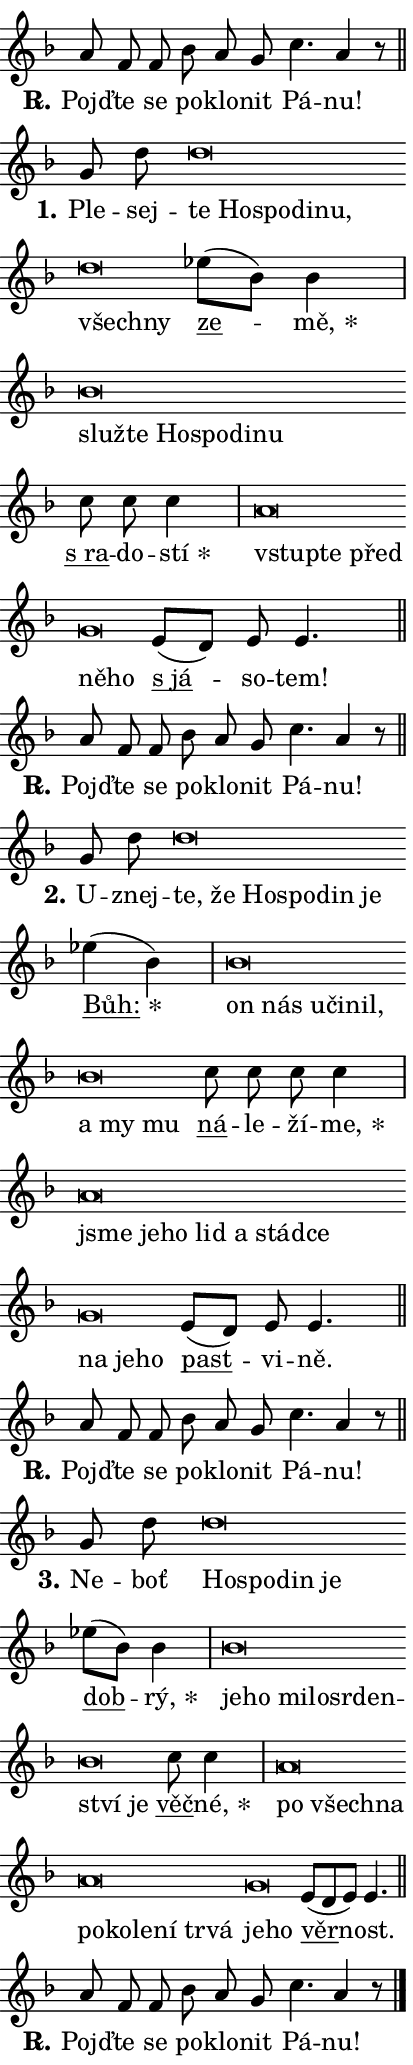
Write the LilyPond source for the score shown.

\version "2.24.0"
\header { tagline = "" }
\paper {
  indent = 0\cm
  top-margin = 0\cm
  right-margin = 0.13\cm % to fit lyric hyphens
  bottom-margin = 0\cm
  left-margin = 0\cm
  paper-width = 7\cm
  page-breaking = #ly:one-page-breaking
  system-system-spacing.basic-distance = #11
  score-system-spacing.basic-distance = #11
  ragged-last = ##f
}


%% Author: Thomas Morley
%% https://lists.gnu.org/archive/html/lilypond-user/2020-05/msg00002.html
#(define (line-position grob)
"Returns position of @var[grob} in current system:
   @code{'start}, if at first time-step
   @code{'end}, if at last time-step
   @code{'middle} otherwise
"
  (let* ((col (ly:item-get-column grob))
         (ln (ly:grob-object col 'left-neighbor))
         (rn (ly:grob-object col 'right-neighbor))
         (col-to-check-left (if (ly:grob? ln) ln col))
         (col-to-check-right (if (ly:grob? rn) rn col))
         (break-dir-left
           (and
             (ly:grob-property col-to-check-left 'non-musical #f)
             (ly:item-break-dir col-to-check-left)))
         (break-dir-right
           (and
             (ly:grob-property col-to-check-right 'non-musical #f)
             (ly:item-break-dir col-to-check-right))))
        (cond ((eqv? 1 break-dir-left) 'start)
              ((eqv? -1 break-dir-right) 'end)
              (else 'middle))))

#(define (tranparent-at-line-position vctor)
  (lambda (grob)
  "Relying on @code{line-position} select the relevant enry from @var{vctor}.
Used to determine transparency,"
    (case (line-position grob)
      ((end) (not (vector-ref vctor 0)))
      ((middle) (not (vector-ref vctor 1)))
      ((start) (not (vector-ref vctor 2))))))

noteHeadBreakVisibility =
#(define-music-function (break-visibility)(vector?)
"Makes @code{NoteHead}s transparent relying on @var{break-visibility}"
#{
  \override NoteHead.transparent =
    #(tranparent-at-line-position break-visibility)
#})

#(define delete-ledgers-for-transparent-note-heads
  (lambda (grob)
    "Reads whether a @code{NoteHead} is transparent.
If so this @code{NoteHead} is removed from @code{'note-heads} from
@var{grob}, which is supposed to be @code{LedgerLineSpanner}.
As a result ledgers are not printed for this @code{NoteHead}"
    (let* ((nhds-array (ly:grob-object grob 'note-heads))
           (nhds-list
             (if (ly:grob-array? nhds-array)
                 (ly:grob-array->list nhds-array)
                 '()))
           ;; Relies on the transparent-property being done before
           ;; Staff.LedgerLineSpanner.after-line-breaking is executed.
           ;; This is fragile ...
           (to-keep
             (remove
               (lambda (nhd)
                 (ly:grob-property nhd 'transparent #f))
               nhds-list)))
      ;; TODO find a better method to iterate over grob-arrays, similiar
      ;; to filter/remove etc for lists
      ;; For now rebuilt from scratch
      (set! (ly:grob-object grob 'note-heads)  '())
      (for-each
        (lambda (nhd)
          (ly:pointer-group-interface::add-grob grob 'note-heads nhd))
        to-keep))))

squashNotes = {
  \override NoteHead.X-extent = #'(-0.2 . 0.2)
  \override NoteHead.Y-extent = #'(-0.75 . 0)
  \override NoteHead.stencil =
    #(lambda (grob)
       (let ((pos (ly:grob-property grob 'staff-position)))
         (begin
           (if (< pos -7) (display "ERROR: Lower brevis then expected\n") (display ""))
           (if (<= pos -6) ly:text-interface::print ly:note-head::print))))
}
unSquashNotes = {
  \revert NoteHead.X-extent
  \revert NoteHead.Y-extent
  \revert NoteHead.stencil
}

hideNotes = \noteHeadBreakVisibility #begin-of-line-visible
unHideNotes = \noteHeadBreakVisibility #all-visible

% work-around for resetting accidentals
% https://lilypond.org/doc/v2.23/Documentation/notation/displaying-rhythms#unmetered-music
cadenzaMeasure = {
  \cadenzaOff
  \partial 1024 s1024
  \cadenzaOn
}

#(define-markup-command (accent layout props text) (markup?)
  "Underline accented syllable"
  (interpret-markup layout props
    #{\markup \override #'(offset . 4.3) \underline { #text }#}))

responsum = \markup \concat {
  "R" \hspace #-1.05 \path #0.1 #'((moveto 0 0.07) (lineto 0.9 0.8)) \hspace #0.05 "."
}

spaceSize = #0.6828661417322834 % exact space size for TeX Gyre Schola

\layout {
  \context {
    \Staff
    \remove "Time_signature_engraver"
    \override LedgerLineSpanner.after-line-breaking = #delete-ledgers-for-transparent-note-heads
  }
  \context {
    \Lyrics {
      \override LyricSpace.minimum-distance = \spaceSize
      \override LyricText.font-name = #"TeX Gyre Schola"
      \override LyricText.font-size = 1
      \override StanzaNumber.font-name = #"TeX Gyre Schola Bold"
      \override StanzaNumber.font-size = 1
    }
  }
  \context {
    \Score 
    \override NoteHead.text =
      #(lambda (grob) 
        (let ((pos (ly:grob-property grob 'staff-position)))
          #{\markup {
            \combine
              \halign #-0.55 \raise #(if (= pos -6) 0 0.5) \override #'(thickness . 2) \draw-line #'(3.2 . 0)
              \musicglyph "noteheads.sM1"
          }#}))
  }
}

% magnetic-lyrics.ily
%
%   written by
%     Jean Abou Samra <jean@abou-samra.fr>
%     Werner Lemberg <wl@gnu.org>
%
%   adapted by
%     Jiri Hon <jiri.hon@gmail.com>
%
% Version 2022-Apr-15

% https://www.mail-archive.com/lilypond-user@gnu.org/msg149350.html

#(define (Left_hyphen_pointer_engraver context)
   "Collect syllable-hyphen-syllable occurrences in lyrics and store
them in properties.  This engraver only looks to the left.  For
example, if the lyrics input is @code{foo -- bar}, it does the
following.

@itemize @bullet
@item
Set the @code{text} property of the @code{LyricHyphen} grob between
@q{foo} and @q{bar} to @code{foo}.

@item
Set the @code{left-hyphen} property of the @code{LyricText} grob with
text @q{foo} to the @code{LyricHyphen} grob between @q{foo} and
@q{bar}.
@end itemize

Use this auxiliary engraver in combination with the
@code{lyric-@/text::@/apply-@/magnetic-@/offset!} hook."
   (let ((hyphen #f)
         (text #f))
     (make-engraver
      (acknowledgers
       ((lyric-syllable-interface engraver grob source-engraver)
        (set! text grob)))
      (end-acknowledgers
       ((lyric-hyphen-interface engraver grob source-engraver)
        ;(when (not (grob::has-interface grob 'lyric-space-interface))
          (set! hyphen grob)));)
      ((stop-translation-timestep engraver)
       (when (and text hyphen)
         (ly:grob-set-object! text 'left-hyphen hyphen))
       (set! text #f)
       (set! hyphen #f)))))

#(define (lyric-text::apply-magnetic-offset! grob)
   "If the space between two syllables is less than the value in
property @code{LyricText@/.details@/.squash-threshold}, move the right
syllable to the left so that it gets concatenated with the left
syllable.

Use this function as a hook for
@code{LyricText@/.after-@/line-@/breaking} if the
@code{Left_@/hyphen_@/pointer_@/engraver} is active."
   (let ((hyphen (ly:grob-object grob 'left-hyphen #f)))
     (when hyphen
       (let ((left-text (ly:spanner-bound hyphen LEFT)))
         (when (grob::has-interface left-text 'lyric-syllable-interface)
           (let* ((common (ly:grob-common-refpoint grob left-text X))
                  (this-x-ext (ly:grob-extent grob common X))
                  (left-x-ext
                   (begin
                     ;; Trigger magnetism for left-text.
                     (ly:grob-property left-text 'after-line-breaking)
                     (ly:grob-extent left-text common X)))
                  ;; `delta` is the gap width between two syllables.
                  (delta (- (interval-start this-x-ext)
                            (interval-end left-x-ext)))
                  (details (ly:grob-property grob 'details))
                  (threshold (assoc-get 'squash-threshold details 0.2)))
             (when (< delta threshold)
               (let* (;; We have to manipulate the input text so that
                      ;; ligatures crossing syllable boundaries are not
                      ;; disabled.  For languages based on the Latin
                      ;; script this is essentially a beautification.
                      ;; However, for non-Western scripts it can be a
                      ;; necessity.
                      (lt (ly:grob-property left-text 'text))
                      (rt (ly:grob-property grob 'text))
                      (is-space (grob::has-interface hyphen 'lyric-space-interface))
                      (space (if is-space " " ""))
                      (extra-delta (if is-space spaceSize 0))
                      ;; Append new syllable.
                      (ltrt-space (if (and (string? lt) (string? rt))
                                (string-append lt space rt)
                                (make-concat-markup (list lt space rt))))
                      ;; Right-align `ltrt` to the right side.
                      (ltrt-space-markup (grob-interpret-markup
                               grob
                               (make-translate-markup
                                (cons (interval-length this-x-ext) 0)
                                (make-right-align-markup ltrt-space)))))
                 (begin
                   ;; Don't print `left-text`.
                   (ly:grob-set-property! left-text 'stencil #f)
                   ;; Set text and stencil (which holds all collected
                   ;; syllables so far) and shift it to the left.
                   (ly:grob-set-property! grob 'text ltrt-space)
                   (ly:grob-set-property! grob 'stencil ltrt-space-markup)
                   (ly:grob-translate-axis! grob (- (- delta extra-delta)) X))))))))))


#(define (lyric-hyphen::displace-bounds-first grob)
   ;; Make very sure this callback isn't triggered too early.
   (let ((left (ly:spanner-bound grob LEFT))
         (right (ly:spanner-bound grob RIGHT)))
     (ly:grob-property left 'after-line-breaking)
     (ly:grob-property right 'after-line-breaking)
     (ly:lyric-hyphen::print grob)))

squashThreshold = #0.4

\layout {
  \context {
    \Lyrics
    \consists #Left_hyphen_pointer_engraver
    \override LyricText.after-line-breaking =
      #lyric-text::apply-magnetic-offset!
    \override LyricHyphen.stencil = #lyric-hyphen::displace-bounds-first
    \override LyricText.details.squash-threshold = \squashThreshold
    \override LyricHyphen.minimum-distance = 0
    \override LyricHyphen.minimum-length = \squashThreshold
  }
}

squashText = \override LyricText.details.squash-threshold = 9999
unSquashText = \override LyricText.details.squash-threshold = \squashThreshold

leftText = \override LyricText.self-alignment-X = #LEFT
unLeftText = \revert LyricText.self-alignment-X

starOffset = #(lambda (grob) 
                (let ((x_offset (ly:self-alignment-interface::aligned-on-x-parent grob)))
                  (if (= x_offset 0) 0 (+ x_offset 1.2))))

star = #(define-music-function (syllable)(string?)
"Append star separator at the end of a syllable"
#{
  \once \override LyricText.X-offset = #starOffset
  \lyricmode { \markup {
    #syllable
    \override #'((font-name . "TeX Gyre Schola Bold")) \hspace #0.2 \lower #0.65 \larger "*"
  } }
#})

starAccent = #(define-music-function (syllable)(string?)
"Append star separator at the end of a syllable and make accent"
#{
  \once \override LyricText.X-offset = #starOffset
  \lyricmode { \markup {
    \accent #syllable
    \override #'((font-name . "TeX Gyre Schola Bold")) \hspace #0.2 \lower #0.65 \larger "*"
  } }
#})

breath = #(define-music-function (syllable)(string?)
"Append breathing indicator at the end of a syllable"
#{
  \lyricmode { \markup { #syllable "+" } }
#})

optionalBreath = #(define-music-function (syllable)(string?)
"Append optional breathing indicator at the end of a syllable"
#{
  \lyricmode { \markup { #syllable "(+)" } }
#})


\score {
    <<
        \new Voice = "melody" { \cadenzaOn \key f \major \relative { a'8 f f bes a g c4. a4 r8 \cadenzaMeasure \bar "||" \break } }
        \new Lyrics \lyricsto "melody" { \lyricmode { \set stanza = \responsum
Pojď -- te se po -- klo -- nit Pá -- nu! } }
    >>
    \layout {}
}

\score {
    <<
        \new Voice = "melody" { \cadenzaOn \key f \major \relative { g'8 d' \bar "" \squashNotes d\breve*1/16 \hideNotes \breve*1/16 \bar "" \breve*1/16 \bar "" \breve*1/16 \bar "" \breve*1/16 \bar "" \breve*1/16 \breve*1/16 \bar "" \unHideNotes \unSquashNotes \bar "" es8[( bes)] bes4 \cadenzaMeasure \bar "|" \squashNotes bes\breve*1/16 \hideNotes \breve*1/16 \bar "" \breve*1/16 \bar "" \breve*1/16 \bar "" \breve*1/16 \breve*1/16 \bar "" \unHideNotes \unSquashNotes \bar "" c8 c c4 \cadenzaMeasure \bar "|" \squashNotes a\breve*1/16 \hideNotes \breve*1/16 \breve*1/16 \bar "" \unHideNotes \unSquashNotes \squashNotes g\breve*1/16 \hideNotes \breve*1/16 \bar "" \unHideNotes \unSquashNotes \bar "" e8[( d)] e e4. \cadenzaMeasure \bar "||" \break } }
        \new Lyrics \lyricsto "melody" { \lyricmode { \set stanza = "1."
Ple -- sej -- \leftText te \squashText Ho -- spo -- di -- nu, všech -- ny \unLeftText \unSquashText \markup \accent ze -- \star mě, \leftText služ -- \squashText te Ho -- spo -- di -- nu \unLeftText \unSquashText \markup \accent "s ra" -- do -- \star stí \leftText vstup -- \squashText te před \unSquashText ně -- \squashText ho \unLeftText \unSquashText \markup \accent "s já" -- so -- tem! } }
    >>
    \layout {}
}

\score {
    <<
        \new Voice = "melody" { \cadenzaOn \key f \major \relative { a'8 f f bes a g c4. a4 r8 \cadenzaMeasure \bar "||" \break } }
        \new Lyrics \lyricsto "melody" { \lyricmode { \set stanza = \responsum
Pojď -- te se po -- klo -- nit Pá -- nu! } }
    >>
    \layout {}
}

\score {
    <<
        \new Voice = "melody" { \cadenzaOn \key f \major \relative { g'8 d' \bar "" \squashNotes d\breve*1/16 \hideNotes \breve*1/16 \bar "" \breve*1/16 \bar "" \breve*1/16 \bar "" \breve*1/16 \breve*1/16 \bar "" \unHideNotes \unSquashNotes \bar "" es4( bes) \cadenzaMeasure \bar "|" \squashNotes bes\breve*1/16 \hideNotes \breve*1/16 \bar "" \breve*1/16 \bar "" \breve*1/16 \bar "" \breve*1/16 \bar "" \breve*1/16 \bar "" \breve*1/16 \breve*1/16 \bar "" \unHideNotes \unSquashNotes \bar "" c8 c c c4 \cadenzaMeasure \bar "|" \squashNotes a\breve*1/16 \hideNotes \breve*1/16 \bar "" \breve*1/16 \bar "" \breve*1/16 \bar "" \breve*1/16 \bar "" \breve*1/16 \breve*1/16 \bar "" \unHideNotes \unSquashNotes \squashNotes g\breve*1/16 \hideNotes \breve*1/16 \breve*1/16 \bar "" \unHideNotes \unSquashNotes \bar "" e8[( d)] e e4. \cadenzaMeasure \bar "||" \break } }
        \new Lyrics \lyricsto "melody" { \lyricmode { \set stanza = "2."
U -- znej -- \leftText te, \squashText že Ho -- spo -- din je \unLeftText \unSquashText \starAccent Bůh: \leftText on \squashText nás u -- či -- nil, a my mu \unLeftText \unSquashText \markup \accent ná -- le -- ží -- \star me, \leftText jsme \squashText je -- ho lid a stád -- ce \unSquashText na \squashText je -- ho \unLeftText \unSquashText \markup \accent past -- vi -- ně. } }
    >>
    \layout {}
}

\score {
    <<
        \new Voice = "melody" { \cadenzaOn \key f \major \relative { a'8 f f bes a g c4. a4 r8 \cadenzaMeasure \bar "||" \break } }
        \new Lyrics \lyricsto "melody" { \lyricmode { \set stanza = \responsum
Pojď -- te se po -- klo -- nit Pá -- nu! } }
    >>
    \layout {}
}

\score {
    <<
        \new Voice = "melody" { \cadenzaOn \key f \major \relative { g'8 d' \bar "" \squashNotes d\breve*1/16 \hideNotes \breve*1/16 \bar "" \breve*1/16 \breve*1/16 \bar "" \unHideNotes \unSquashNotes \bar "" es8[( bes)] bes4 \cadenzaMeasure \bar "|" \squashNotes bes\breve*1/16 \hideNotes \breve*1/16 \bar "" \breve*1/16 \bar "" \breve*1/16 \bar "" \breve*1/16 \bar "" \breve*1/16 \bar "" \breve*1/16 \breve*1/16 \bar "" \unHideNotes \unSquashNotes \bar "" c8 c4 \cadenzaMeasure \bar "|" \squashNotes a\breve*1/16 \hideNotes \breve*1/16 \bar "" \breve*1/16 \bar "" \breve*1/16 \bar "" \breve*1/16 \bar "" \breve*1/16 \bar "" \breve*1/16 \bar "" \breve*1/16 \breve*1/16 \bar "" \unHideNotes \unSquashNotes \squashNotes g\breve*1/16 \hideNotes \breve*1/16 \bar "" \unHideNotes \unSquashNotes \bar "" e8[( d e)] e4. \cadenzaMeasure \bar "||" \break } }
        \new Lyrics \lyricsto "melody" { \lyricmode { \set stanza = "3."
Ne -- boť \leftText Ho -- \squashText spo -- din je \unLeftText \unSquashText \markup \accent dob -- \star rý, \leftText je -- \squashText ho mi -- lo -- sr -- den -- ství je \unLeftText \unSquashText \markup \accent věč -- \star né, \leftText po \squashText všech -- na po -- ko -- le -- ní tr -- vá \unSquashText je -- \squashText ho \unLeftText \unSquashText \markup \accent věr -- nost. } }
    >>
    \layout {}
}

\score {
    <<
        \new Voice = "melody" { \cadenzaOn \key f \major \relative { a'8 f f bes a g c4. a4 r8 \cadenzaMeasure \bar "||" \break } \bar "|." }
        \new Lyrics \lyricsto "melody" { \lyricmode { \set stanza = \responsum
Pojď -- te se po -- klo -- nit Pá -- nu! } }
    >>
    \layout {}
}
